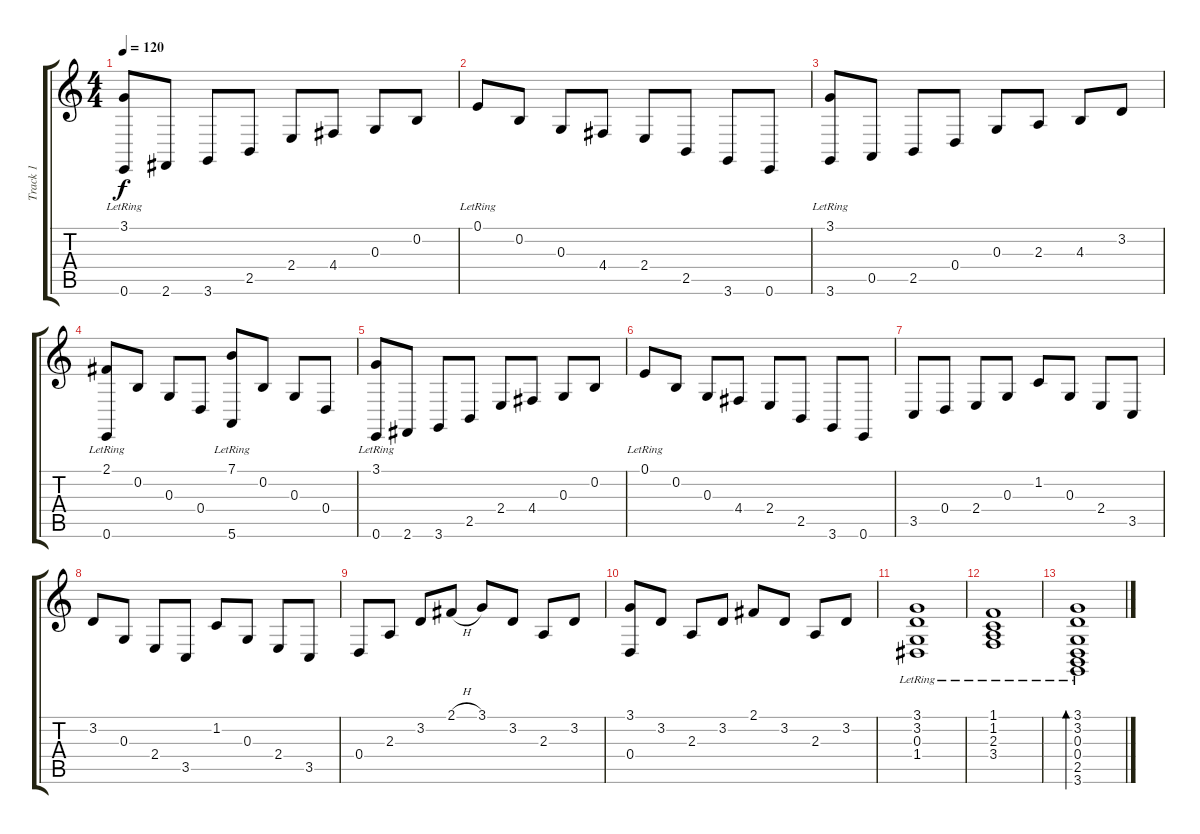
\track ("Track 1" "Track 1") {instrument synthstrings2}
\staff {score tabs}
\tuning (E4 B3 G3 D3 A2 E2) {hide}
\ts (4 4)
\tempo 120
\clef g2
\ks c
(3.1{lr} 0.6).8{dy f} 2.6.8 3.6.8 2.5.8 2.4.8 4.4.8 0.3.8 0.2.8 |
0.1{lr}.8 0.2.8 0.3.8 4.4.8 2.4.8 2.5.8 3.6.8 0.6.8 |
(3.1{lr} 3.6).8 0.5.8 2.5.8 0.4.8 0.3.8 2.3.8 4.3.8 3.2.8 |
(2.1{lr} 0.6).8 0.2.8 0.3.8 0.4.8 (7.1{lr} 5.6).8 0.2.8 0.3.8 0.4.8 |
(3.1{lr} 0.6).8 2.6.8 3.6.8 2.5.8 2.4.8 4.4.8 0.3.8 0.2.8 |
0.1{lr}.8 0.2.8 0.3.8 4.4.8 2.4.8 2.5.8 3.6.8 0.6.8 |
3.5.8 0.4.8 2.4.8 0.3.8 1.2.8 0.3.8 2.4.8 3.5.8 |
3.2.8 0.3.8 2.4.8 3.5.8 1.2.8 0.3.8 2.4.8 3.5.8 |
0.4.8 2.3.8 3.2.8 2.1{h}.8 3.1.8 3.2.8 2.3.8 3.2.8 |
(3.1 0.4).8 3.2.8 2.3.8 3.2.8 2.1.8 3.2.8 2.3.8 3.2.8 |
(3.1 3.2 0.3 1.4{lr}).1 |
(1.1 1.2 2.3 3.4{lr}).1 |
(3.1{lr} 3.2 0.3 0.4 2.5 3.6).1{bd 60}
